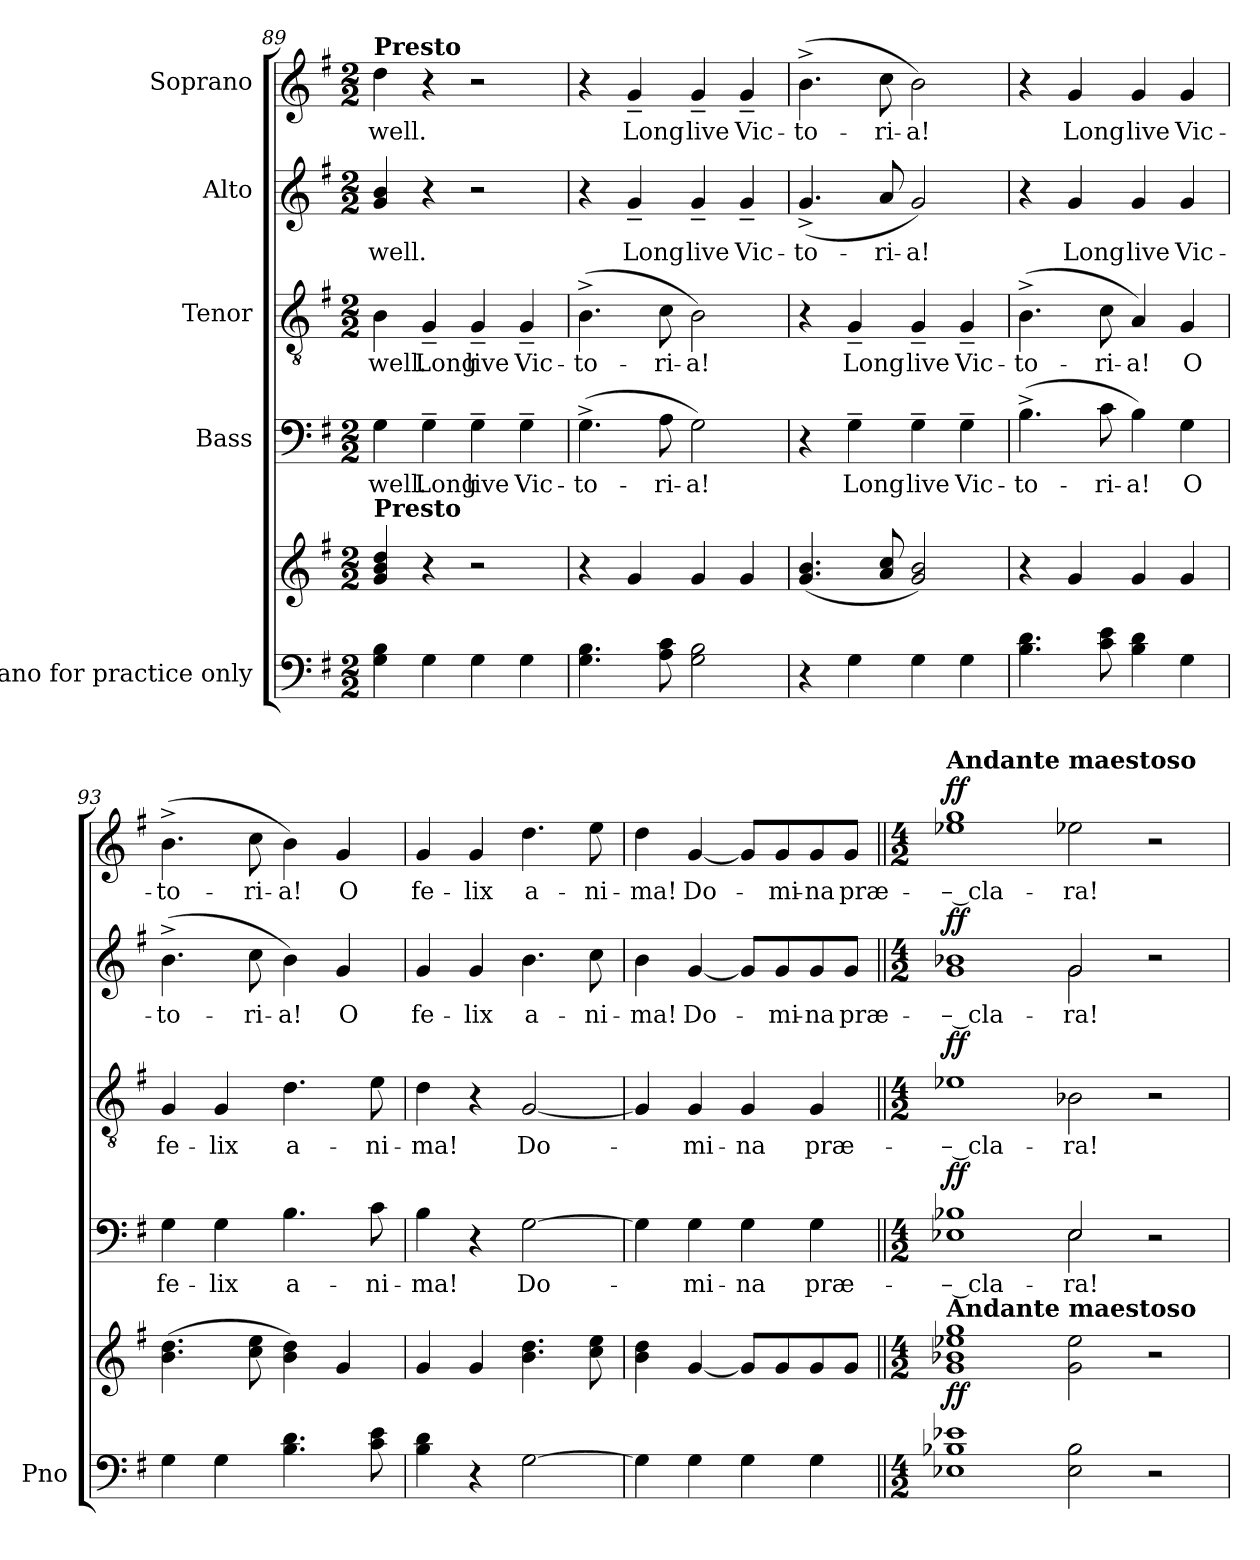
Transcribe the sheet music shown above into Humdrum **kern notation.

**kern	**kern	**dynam	**kern	**text	**dynam	**kern	**text	**dynam	**kern	**text	**dynam	**kern	**text	**dynam
*part5	*part5	*part5	*part4	*part4	*part4	*part3	*part3	*part3	*part2	*part2	*part2	*part1	*part1	*part1
*staff6	*staff5	*staff5/6	*staff4	*staff4	*staff4	*staff3	*staff3	*staff3	*staff2	*staff2	*staff2	*staff1	*staff1	*staff1
*I"Piano for practice only	*	*	*I"Bass	*	*	*I"Tenor	*	*	*I"Alto	*	*	*I"Soprano	*	*
*I'Pno	*	*	*	*	*	*	*	*	*	*	*	*	*	*
*clefF4	*clefG2	*	*clefF4	*	*	*clefGv2	*	*	*clefG2	*	*	*clefG2	*	*
*k[f#]	*k[f#]	*	*k[f#]	*	*	*k[f#]	*	*	*k[f#]	*	*	*k[f#]	*	*
*M2/2	*M2/2	*	*M2/2	*	*	*M2/2	*	*	*M2/2	*	*	*M2/2	*	*
=89	=89	=89	=89	=89	=89	=89	=89	=89	=89	=89	=89	=89	=89	=89
!	!	!	!	!	!	!	!	!	!	!	!	!LO:TX:a:B:t=Presto	!	!
!	!LO:TX:a:B:t=Presto	!	!	!	!	!	!	!	!	!	!	!	!	!
!	!	!	!	!LO:LY:b	!	!	!LO:LY:b	!	!	!LO:LY:b	!	!	!LO:LY:b	!
4G\ 4B\	4g/ 4b/ 4dd/	.	4G\	well.	.	4B\	well.	.	4g/ 4b/	well.	.	4dd\	well.	.
!	!	!	!	!LO:LY:b	!	!	!LO:LY:b	!	!	!	!	!	!	!
4G\	4r	.	4G~\	Long	.	4G~/	Long	.	4r	.	.	4r	.	.
!	!	!	!	!LO:LY:b	!	!	!LO:LY:b	!	!	!	!	!	!	!
4G\	2r	.	4G~\	live	.	4G~/	live	.	2r	.	.	2r	.	.
!	!	!	!	!LO:LY:b	!	!	!LO:LY:b	!	!	!	!	!	!	!
4G\	.	.	4G~\	Vic-	.	4G~/	Vic-	.	.	.	.	.	.	.
=90	=90	=90	=90	=90	=90	=90	=90	=90	=90	=90	=90	=90	=90	=90
!	!	!	!	!LO:LY:b	!	!	!LO:LY:b	!	!	!	!	!	!	!
4.G\ 4.B\	4r	.	(>4.G^\	-to-	.	(>4.B^\	-to-	.	4r	.	.	4r	.	.
!	!	!	!	!	!	!	!	!	!	!LO:LY:b	!	!	!LO:LY:b	!
.	4g/	.	.	.	.	.	.	.	4g~/	Long	.	4g~/	Long	.
!	!	!	!	!LO:LY:b	!	!	!LO:LY:b	!	!	!	!	!	!	!
8A\ 8c\	.	.	8A\	-ri-	.	8c\	-ri-	.	.	.	.	.	.	.
!	!	!	!	!LO:LY:b	!	!	!LO:LY:b	!	!	!LO:LY:b	!	!	!LO:LY:b	!
2G\ 2B\	4g/	.	2G\)	-a!	.	2B\)	-a!	.	4g~/	live	.	4g~/	live	.
!	!	!	!	!	!	!	!	!	!	!LO:LY:b	!	!	!LO:LY:b	!
.	4g/	.	.	.	.	.	.	.	4g~/	Vic-	.	4g~/	Vic-	.
=91	=91	=91	=91	=91	=91	=91	=91	=91	=91	=91	=91	=91	=91	=91
!	!	!	!	!	!	!	!	!	!	!LO:LY:b	!	!	!LO:LY:b	!
4r	(>4.g/ 4.b/	.	4r	.	.	4r	.	.	(>4.g^/	-to-	.	(>4.b^\	-to-	.
!	!	!	!	!LO:LY:b	!	!	!LO:LY:b	!	!	!	!	!	!	!
4G\	.	.	4G~\	Long	.	4G~/	Long	.	.	.	.	.	.	.
!	!	!	!	!	!	!	!	!	!	!LO:LY:b	!	!	!LO:LY:b	!
.	8a/ 8cc/	.	.	.	.	.	.	.	8a/	-ri-	.	8cc\	-ri-	.
!	!	!	!	!LO:LY:b	!	!	!LO:LY:b	!	!	!LO:LY:b	!	!	!LO:LY:b	!
4G\	2g/ 2b/)	.	4G~\	live	.	4G~/	live	.	2g/)	-a!	.	2b\)	-a!	.
!	!	!	!	!LO:LY:b	!	!	!LO:LY:b	!	!	!	!	!	!	!
4G\	.	.	4G~\	Vic-	.	4G~/	Vic-	.	.	.	.	.	.	.
!!LO:LB:g=z
=92	=92	=92	=92	=92	=92	=92	=92	=92	=92	=92	=92	=92	=92	=92
!	!	!	!	!LO:LY:b	!	!	!LO:LY:b	!	!	!	!	!	!	!
4.B\ 4.d\	4r	.	(>4.B^\	-to-	.	(>4.B^\	-to-	.	4r	.	.	4r	.	.
!	!	!	!	!	!	!	!	!	!	!LO:LY:b	!	!	!LO:LY:b	!
.	4g/	.	.	.	.	.	.	.	4g/	Long	.	4g/	Long	.
!	!	!	!	!LO:LY:b	!	!	!LO:LY:b	!	!	!	!	!	!	!
8c\ 8e\	.	.	8c\	-ri-	.	8c\	-ri-	.	.	.	.	.	.	.
!	!	!	!	!LO:LY:b	!	!	!LO:LY:b	!	!	!LO:LY:b	!	!	!LO:LY:b	!
4B\ 4d\	4g/	.	4B\)	-a!	.	4A/)	-a!	.	4g/	live	.	4g/	live	.
!	!	!	!	!LO:LY:b	!	!	!LO:LY:b	!	!	!LO:LY:b	!	!	!LO:LY:b	!
4G\	4g/	.	4G\	O	.	4G/	O	.	4g/	Vic-	.	4g/	Vic-	.
=93	=93	=93	=93	=93	=93	=93	=93	=93	=93	=93	=93	=93	=93	=93
!	!	!	!	!LO:LY:b	!	!	!LO:LY:b	!	!	!LO:LY:b	!	!	!LO:LY:b	!
4G\	(>4.b\ 4.dd\	.	4G\	fe-	.	4G/	fe-	.	(>4.b^\	-to-	.	(>4.b^\	-to-	.
!	!	!	!	!LO:LY:b	!	!	!LO:LY:b	!	!	!	!	!	!	!
4G\	.	.	4G\	-lix	.	4G/	-lix	.	.	.	.	.	.	.
!	!	!	!	!	!	!	!	!	!	!LO:LY:b	!	!	!LO:LY:b	!
.	8cc\ 8ee\	.	.	.	.	.	.	.	8cc\	-ri-	.	8cc\	-ri-	.
!	!	!	!	!LO:LY:b	!	!	!LO:LY:b	!	!	!LO:LY:b	!	!	!LO:LY:b	!
4.B\ 4.d\	4b\ 4dd\)	.	4.B\	a-	.	4.d\	a-	.	4b\)	-a!	.	4b\)	-a!	.
!	!	!	!	!	!	!	!	!	!	!LO:LY:b	!	!	!LO:LY:b	!
.	4g/	.	.	.	.	.	.	.	4g/	O	.	4g/	O	.
!	!	!	!	!LO:LY:b	!	!	!LO:LY:b	!	!	!	!	!	!	!
8c\ 8e\	.	.	8c\	-ni-	.	8e\	-ni-	.	.	.	.	.	.	.
=94	=94	=94	=94	=94	=94	=94	=94	=94	=94	=94	=94	=94	=94	=94
!	!	!	!	!LO:LY:b	!	!	!LO:LY:b	!	!	!LO:LY:b	!	!	!LO:LY:b	!
4B\ 4d\	4g/	.	4B\	-ma!	.	4d\	-ma!	.	4g/	fe-	.	4g/	fe-	.
!	!	!	!	!	!	!	!	!	!	!LO:LY:b	!	!	!LO:LY:b	!
4r	4g/	.	4r	.	.	4r	.	.	4g/	-lix	.	4g/	-lix	.
!	!	!	!	!LO:LY:b	!	!	!LO:LY:b	!	!	!LO:LY:b	!	!	!LO:LY:b	!
[2G\	4.b\ 4.dd\	.	[2G\	Do-	.	[2G/	Do-	.	4.b\	a-	.	4.dd\	a-	.
!	!	!	!	!	!	!	!	!	!	!LO:LY:b	!	!	!LO:LY:b	!
.	8cc\ 8ee\	.	.	.	.	.	.	.	8cc\	-ni-	.	8ee\	-ni-	.
=95	=95	=95	=95	=95	=95	=95	=95	=95	=95	=95	=95	=95	=95	=95
!	!	!	!	!	!	!	!	!	!	!LO:LY:b	!	!	!LO:LY:b	!
4G\]	4b\ 4dd\	.	4G\]	.	.	4G/]	.	.	4b\	-ma!	.	4dd\	-ma!	.
!	!	!	!	!LO:LY:b	!	!	!LO:LY:b	!	!	!LO:LY:b	!	!	!LO:LY:b	!
4G\	[4g/	.	4G\	-mi-	.	4G/	-mi-	.	[4g/	Do-	.	[4g/	Do-	.
!	!	!	!	!LO:LY:b	!	!	!LO:LY:b	!	!	!	!	!	!	!
4G\	8g/L]	.	4G\	-na	.	4G/	-na	.	8g/L]	.	.	8g/L]	.	.
!	!	!	!	!	!	!	!	!	!	!LO:LY:b	!	!	!LO:LY:b	!
.	8g/	.	.	.	.	.	.	.	8g/	-mi-	.	8g/	-mi-	.
!	!	!	!	!LO:LY:b	!	!	!LO:LY:b	!	!	!LO:LY:b	!	!	!LO:LY:b	!
4G\	8g/	.	4G\	præ-	.	4G/	præ-	.	8g/	-na	.	8g/	-na	.
!	!	!	!	!	!	!	!	!	!	!LO:LY:b	!	!	!LO:LY:b	!
.	8g/J	.	.	.	.	.	.	.	8g/J	præ-	.	8g/J	præ-	.
!!LO:PB:g=z
=96||	=96||	=96||	=96||	=96||	=96||	=96||	=96||	=96||	=96||	=96||	=96||	=96||	=96||	=96||
*M4/2	*M4/2	*	*M4/2	*	*	*M4/2	*	*	*M4/2	*	*	*M4/2	*	*
!	!	!	!	!	!	!	!	!	!	!	!	!LO:TX:a:B:t=Andante maestoso	!	!
!	!LO:TX:a:B:t=Andante maestoso	!	!	!	!	!	!	!	!	!	!	!	!	!
!	!	!LO:DY:b	!	!LO:LY:b	!LO:DY:a	!	!LO:LY:b	!LO:DY:a	!	!LO:LY:b	!LO:DY:a	!	!LO:LY:b	!LO:DY:a
*	*	*	*^	*	*	*	*	*	*^	*	*	*	*	*
1E-X 1B-X 1e-X	1g 1b-X 1ee-X 1gg	ff	1B-X	1E-X	-– cla-	ff	1e-X	-– cla-	ff	1b-X	1g	-– cla-	ff	1ee-X 1gg	-– cla-	ff
!	!	!	!	!	!LO:LY:b	!	!	!LO:LY:b	!	!	!	!LO:LY:b	!	!	!LO:LY:b	!
2E-\ 2B-\	2g\ 2ee-\	.	2E-/	2E-\	-ra!	.	2B-X\	-ra!	.	2g/	2g\	-ra!	.	2ee-X\	-ra!	.
2r	2r	.	2r	2ryy	.	.	2r	.	.	2r	2ryy	.	.	2r	.	.
*	*	*	*v	*v	*	*	*	*	*	*v	*v	*	*	*	*	*
=	=	=	=	=	=	=	=	=	=	=	=	=	=	=
*-	*-	*-	*-	*-	*-	*-	*-	*-	*-	*-	*-	*-	*-	*-
